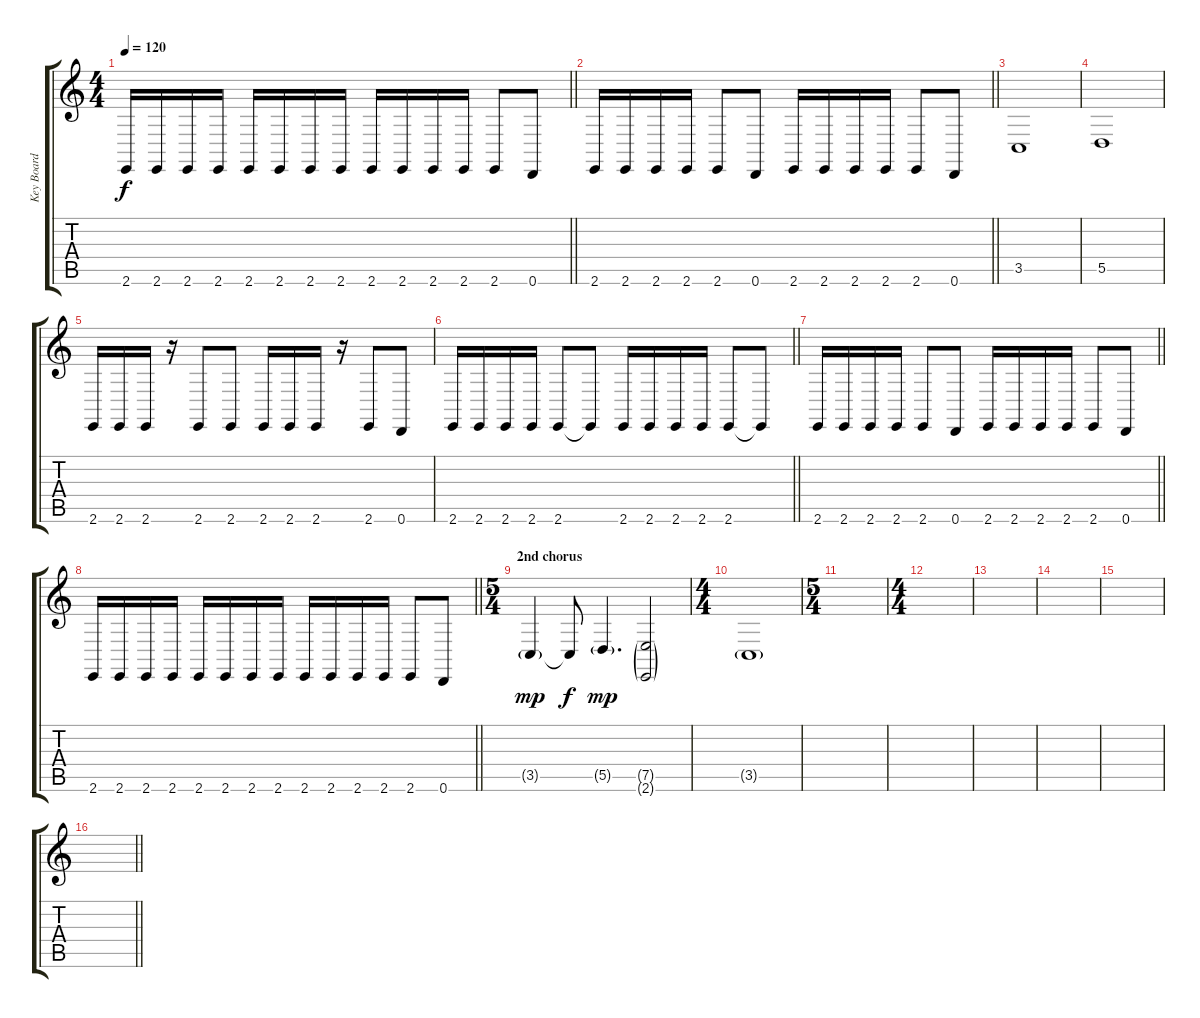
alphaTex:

\track ("Key Board" "Key Board") {instrument lead1square}
\staff {score tabs}
\tuning (E4 B3 G3 D3 A2 D2) {hide}
\ts (4 4)
\tempo 120
\clef g2
\barLineRight lightlight
\ks c
2.6.16{dy f} 2.6.16 2.6.16 2.6.16 2.6.16 2.6.16 2.6.16 2.6.16 2.6.16 2.6.16 2.6.16 2.6.16 2.6.8 0.6.8 |
\barLineRight lightlight
2.6.16 2.6.16 2.6.16 2.6.16 2.6.8 0.6.8 2.6.16 2.6.16 2.6.16 2.6.16 2.6.8 0.6.8 |
3.5.1 |
5.5.1 |
2.6.16 2.6.16 2.6.16 r.16 2.6.8 2.6.8 2.6.16 2.6.16 2.6.16 r.16 2.6.8 0.6.8 |
\barLineRight lightlight
2.6.16 2.6.16 2.6.16 2.6.16 2.6.8 2.6{t}.8 2.6.16 2.6.16 2.6.16 2.6.16 2.6.8 2.6{t}.8 |
\barLineRight lightlight
2.6.16 2.6.16 2.6.16 2.6.16 2.6.8 0.6.8 2.6.16 2.6.16 2.6.16 2.6.16 2.6.8 0.6.8 |
\barLineRight lightlight
2.6.16 2.6.16 2.6.16 2.6.16 2.6.16 2.6.16 2.6.16 2.6.16 2.6.16 2.6.16 2.6.16 2.6.16 2.6.8 0.6.8 |
\ts (5 4)
\section ("" "2nd chorus")
3.5{g}.4{dy mp} 3.5{t}.8{dy f} 5.5{g}.4{d dy mp} (7.5{g} 2.6{g}).2 |
\ts (4 4)
3.5{g}.1 |
\ts (5 4)
|
\ts (4 4)
|
|
|
|
\barLineRight lightlight
